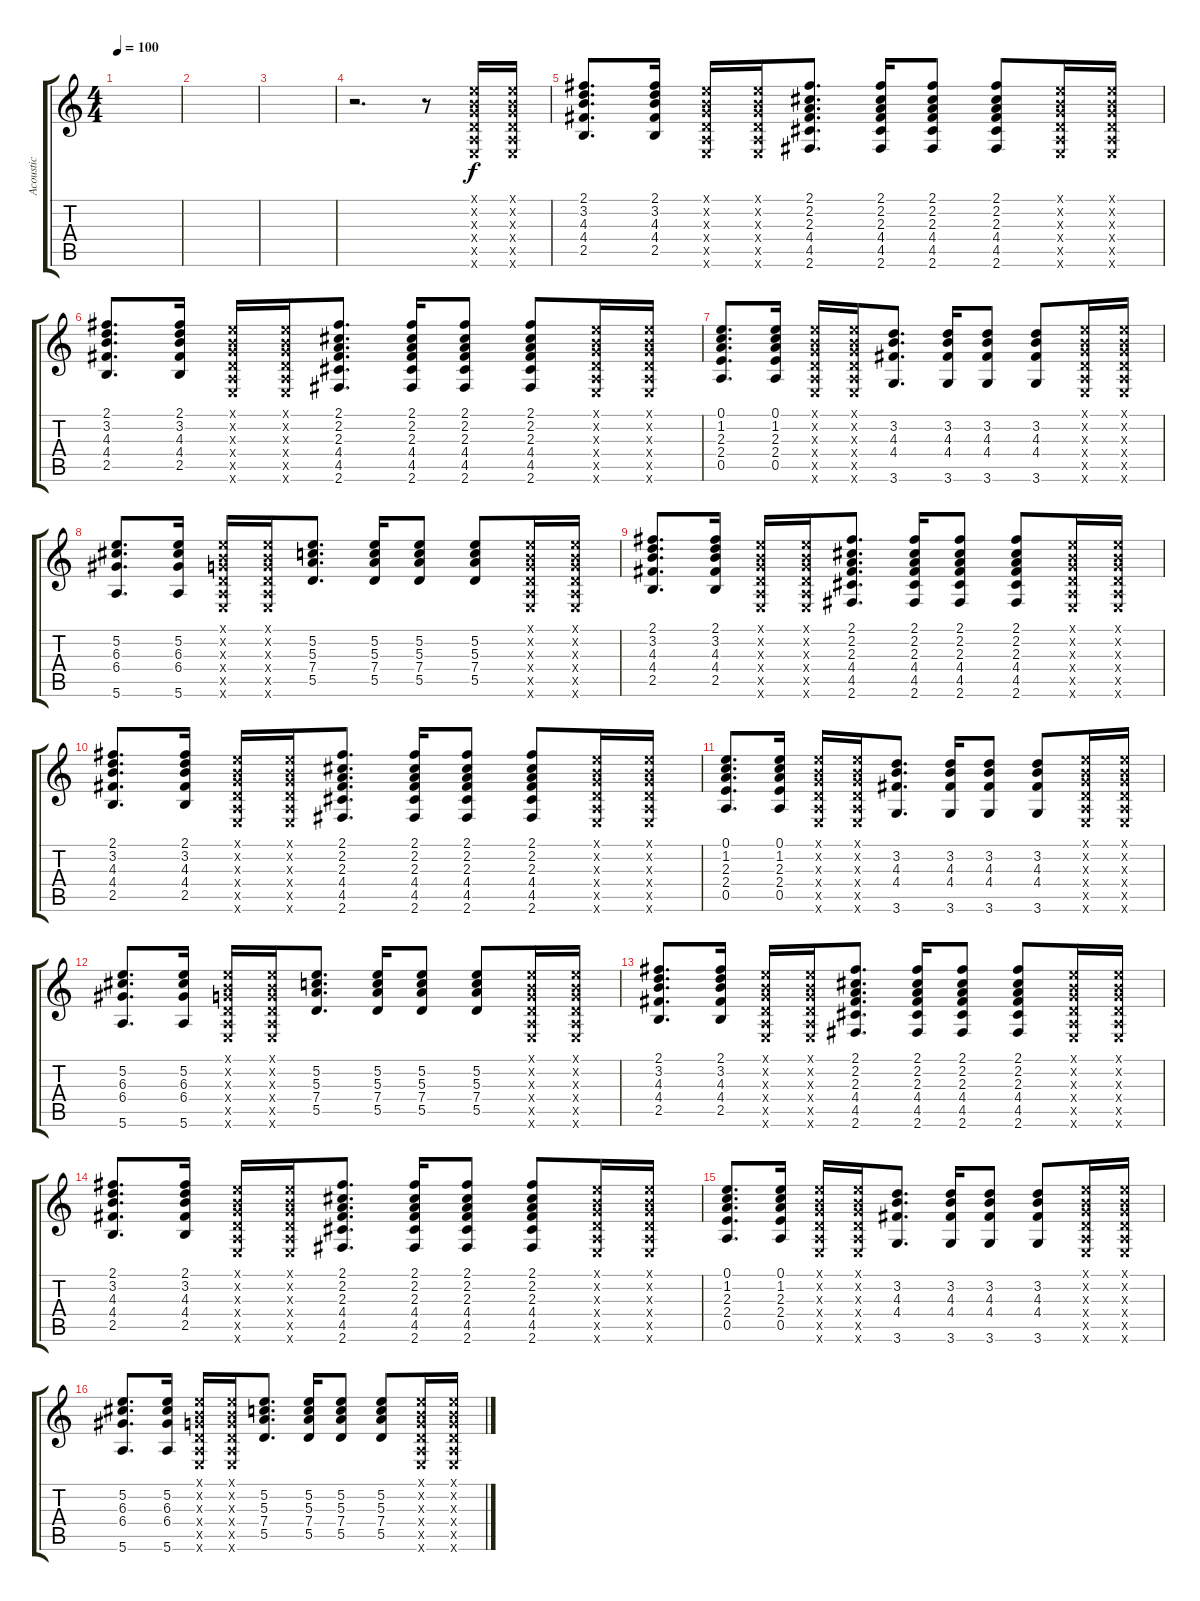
\track ("Acoustic" "Acoustic") {instrument acousticguitarsteel}
\staff {score tabs}
\tuning (E4 B3 G3 D3 A2 E2) {hide}
\ts (4 4)
\tempo 100
\clef g2
\ks c
|
|
|
r.2{d} r.8 (0.1{x} 0.2{x} 0.3{x} 0.4{x} 0.5{x} 0.6{x}).16 (0.1{x} 0.2{x} 0.3{x} 0.4{x} 0.5{x} 0.6{x}).16 |
(2.1 3.2 4.3 4.4 2.5).8{d} (2.1 3.2 4.3 4.4 2.5).16 (0.1{x} 0.2{x} 0.3{x} 0.4{x} 0.5{x} 0.6{x}).16 (0.1{x} 0.2{x} 0.3{x} 0.4{x} 0.5{x} 0.6{x}).16 (2.1 2.2 2.3 4.4 4.5 2.6).8{d} (2.1 2.2 2.3 4.4 4.5 2.6).16 (2.1 2.2 2.3 4.4 4.5 2.6).8 (2.1 2.2 2.3 4.4 4.5 2.6).8 (0.1{x} 0.2{x} 0.3{x} 0.4{x} 0.5{x} 0.6{x}).16 (0.1{x} 0.2{x} 0.3{x} 0.4{x} 0.5{x} 0.6{x}).16 |
(2.1 3.2 4.3 4.4 2.5).8{d} (2.1 3.2 4.3 4.4 2.5).16 (0.1{x} 0.2{x} 0.3{x} 0.4{x} 0.5{x} 0.6{x}).16 (0.1{x} 0.2{x} 0.3{x} 0.4{x} 0.5{x} 0.6{x}).16 (2.1 2.2 2.3 4.4 4.5 2.6).8{d} (2.1 2.2 2.3 4.4 4.5 2.6).16 (2.1 2.2 2.3 4.4 4.5 2.6).8 (2.1 2.2 2.3 4.4 4.5 2.6).8 (0.1{x} 0.2{x} 0.3{x} 0.4{x} 0.5{x} 0.6{x}).16 (0.1{x} 0.2{x} 0.3{x} 0.4{x} 0.5{x} 0.6{x}).16 |
(0.1 1.2 2.3 2.4 0.5).8{d} (0.1 1.2 2.3 2.4 0.5).16 (0.1{x} 0.2{x} 0.3{x} 0.4{x} 0.5{x} 0.6{x}).16 (0.1{x} 0.2{x} 0.3{x} 0.4{x} 0.5{x} 0.6{x}).16 (3.2 4.3 4.4 3.6).8{d} (3.2 4.3 4.4 3.6).16 (3.2 4.3 4.4 3.6).8 (3.2 4.3 4.4 3.6).8 (0.1{x} 0.2{x} 0.3{x} 0.4{x} 0.5{x} 0.6{x}).16 (0.1{x} 0.2{x} 0.3{x} 0.4{x} 0.5{x} 0.6{x}).16 |
(5.2 6.3 6.4 5.6).8{d} (5.2 6.3 6.4 5.6).16 (0.1{x} 0.2{x} 0.3{x} 0.4{x} 0.5{x} 0.6{x}).16 (0.1{x} 0.2{x} 0.3{x} 0.4{x} 0.5{x} 0.6{x}).16 (5.2 5.3 7.4 5.5).8{d} (5.2 5.3 7.4 5.5).16 (5.2 5.3 7.4 5.5).8 (5.2 5.3 7.4 5.5).8 (0.1{x} 0.2{x} 0.3{x} 0.4{x} 0.5{x} 0.6{x}).16 (0.1{x} 0.2{x} 0.3{x} 0.4{x} 0.5{x} 0.6{x}).16 |
(2.1 3.2 4.3 4.4 2.5).8{d} (2.1 3.2 4.3 4.4 2.5).16 (0.1{x} 0.2{x} 0.3{x} 0.4{x} 0.5{x} 0.6{x}).16 (0.1{x} 0.2{x} 0.3{x} 0.4{x} 0.5{x} 0.6{x}).16 (2.1 2.2 2.3 4.4 4.5 2.6).8{d} (2.1 2.2 2.3 4.4 4.5 2.6).16 (2.1 2.2 2.3 4.4 4.5 2.6).8 (2.1 2.2 2.3 4.4 4.5 2.6).8 (0.1{x} 0.2{x} 0.3{x} 0.4{x} 0.5{x} 0.6{x}).16 (0.1{x} 0.2{x} 0.3{x} 0.4{x} 0.5{x} 0.6{x}).16 |
(2.1 3.2 4.3 4.4 2.5).8{d} (2.1 3.2 4.3 4.4 2.5).16 (0.1{x} 0.2{x} 0.3{x} 0.4{x} 0.5{x} 0.6{x}).16 (0.1{x} 0.2{x} 0.3{x} 0.4{x} 0.5{x} 0.6{x}).16 (2.1 2.2 2.3 4.4 4.5 2.6).8{d} (2.1 2.2 2.3 4.4 4.5 2.6).16 (2.1 2.2 2.3 4.4 4.5 2.6).8 (2.1 2.2 2.3 4.4 4.5 2.6).8 (0.1{x} 0.2{x} 0.3{x} 0.4{x} 0.5{x} 0.6{x}).16 (0.1{x} 0.2{x} 0.3{x} 0.4{x} 0.5{x} 0.6{x}).16 |
(0.1 1.2 2.3 2.4 0.5).8{d} (0.1 1.2 2.3 2.4 0.5).16 (0.1{x} 0.2{x} 0.3{x} 0.4{x} 0.5{x} 0.6{x}).16 (0.1{x} 0.2{x} 0.3{x} 0.4{x} 0.5{x} 0.6{x}).16 (3.2 4.3 4.4 3.6).8{d} (3.2 4.3 4.4 3.6).16 (3.2 4.3 4.4 3.6).8 (3.2 4.3 4.4 3.6).8 (0.1{x} 0.2{x} 0.3{x} 0.4{x} 0.5{x} 0.6{x}).16 (0.1{x} 0.2{x} 0.3{x} 0.4{x} 0.5{x} 0.6{x}).16 |
(5.2 6.3 6.4 5.6).8{d} (5.2 6.3 6.4 5.6).16 (0.1{x} 0.2{x} 0.3{x} 0.4{x} 0.5{x} 0.6{x}).16 (0.1{x} 0.2{x} 0.3{x} 0.4{x} 0.5{x} 0.6{x}).16 (5.2 5.3 7.4 5.5).8{d} (5.2 5.3 7.4 5.5).16 (5.2 5.3 7.4 5.5).8 (5.2 5.3 7.4 5.5).8 (0.1{x} 0.2{x} 0.3{x} 0.4{x} 0.5{x} 0.6{x}).16 (0.1{x} 0.2{x} 0.3{x} 0.4{x} 0.5{x} 0.6{x}).16 |
(2.1 3.2 4.3 4.4 2.5).8{d} (2.1 3.2 4.3 4.4 2.5).16 (0.1{x} 0.2{x} 0.3{x} 0.4{x} 0.5{x} 0.6{x}).16 (0.1{x} 0.2{x} 0.3{x} 0.4{x} 0.5{x} 0.6{x}).16 (2.1 2.2 2.3 4.4 4.5 2.6).8{d} (2.1 2.2 2.3 4.4 4.5 2.6).16 (2.1 2.2 2.3 4.4 4.5 2.6).8 (2.1 2.2 2.3 4.4 4.5 2.6).8 (0.1{x} 0.2{x} 0.3{x} 0.4{x} 0.5{x} 0.6{x}).16 (0.1{x} 0.2{x} 0.3{x} 0.4{x} 0.5{x} 0.6{x}).16 |
(2.1 3.2 4.3 4.4 2.5).8{d} (2.1 3.2 4.3 4.4 2.5).16 (0.1{x} 0.2{x} 0.3{x} 0.4{x} 0.5{x} 0.6{x}).16 (0.1{x} 0.2{x} 0.3{x} 0.4{x} 0.5{x} 0.6{x}).16 (2.1 2.2 2.3 4.4 4.5 2.6).8{d} (2.1 2.2 2.3 4.4 4.5 2.6).16 (2.1 2.2 2.3 4.4 4.5 2.6).8 (2.1 2.2 2.3 4.4 4.5 2.6).8 (0.1{x} 0.2{x} 0.3{x} 0.4{x} 0.5{x} 0.6{x}).16 (0.1{x} 0.2{x} 0.3{x} 0.4{x} 0.5{x} 0.6{x}).16 |
(0.1 1.2 2.3 2.4 0.5).8{d} (0.1 1.2 2.3 2.4 0.5).16 (0.1{x} 0.2{x} 0.3{x} 0.4{x} 0.5{x} 0.6{x}).16 (0.1{x} 0.2{x} 0.3{x} 0.4{x} 0.5{x} 0.6{x}).16 (3.2 4.3 4.4 3.6).8{d} (3.2 4.3 4.4 3.6).16 (3.2 4.3 4.4 3.6).8 (3.2 4.3 4.4 3.6).8 (0.1{x} 0.2{x} 0.3{x} 0.4{x} 0.5{x} 0.6{x}).16 (0.1{x} 0.2{x} 0.3{x} 0.4{x} 0.5{x} 0.6{x}).16 |
(5.2 6.3 6.4 5.6).8{d} (5.2 6.3 6.4 5.6).16 (0.1{x} 0.2{x} 0.3{x} 0.4{x} 0.5{x} 0.6{x}).16 (0.1{x} 0.2{x} 0.3{x} 0.4{x} 0.5{x} 0.6{x}).16 (5.2 5.3 7.4 5.5).8{d} (5.2 5.3 7.4 5.5).16 (5.2 5.3 7.4 5.5).8 (5.2 5.3 7.4 5.5).8 (0.1{x} 0.2{x} 0.3{x} 0.4{x} 0.5{x} 0.6{x}).16 (0.1{x} 0.2{x} 0.3{x} 0.4{x} 0.5{x} 0.6{x}).16
